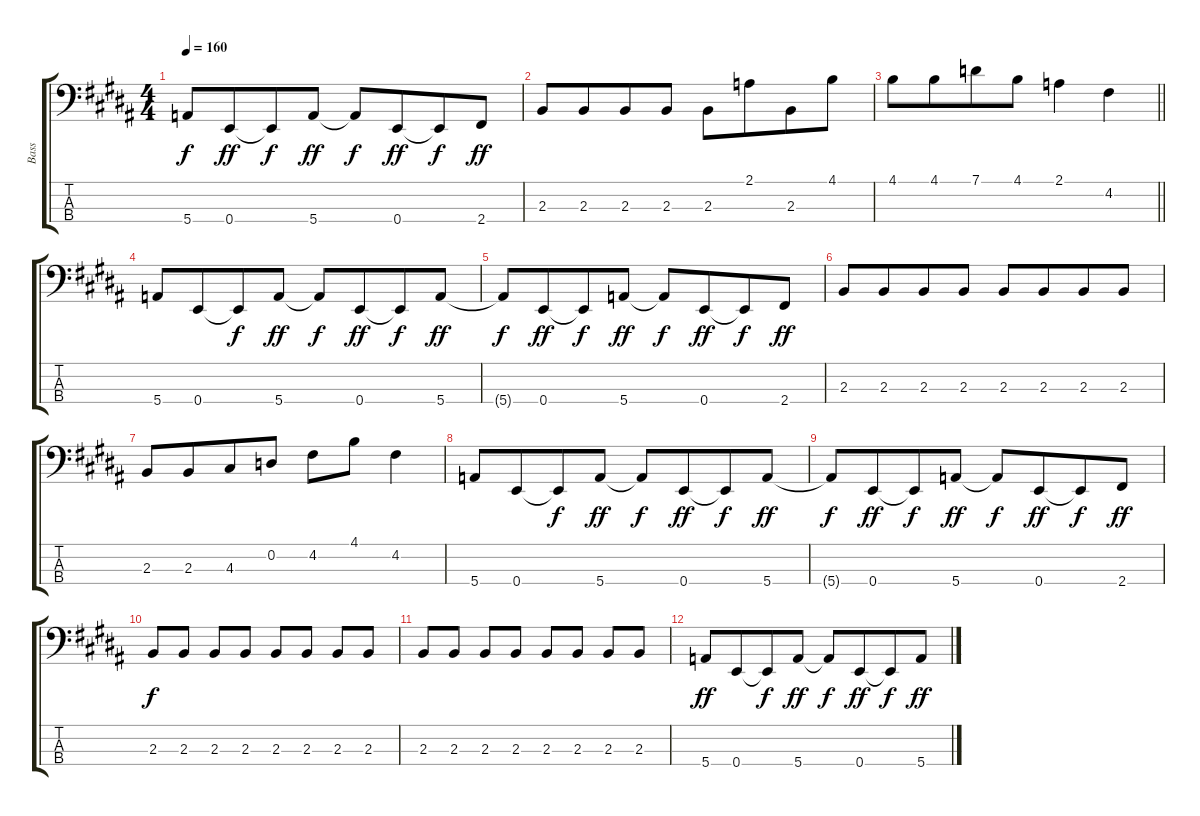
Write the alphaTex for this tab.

\track ("Bass" "Bass") {instrument electricbassfinger}
\staff {score tabs}
\tuning (G2 D2 A1 E1) {hide}
\ts (4 4)
\tempo 160
\clef f4
\ks b
5.4{t}.8{dy f} 0.4.8{dy ff beam merge} 0.4{t}.8{dy f} 5.4.8{dy ff} 5.4{t}.8{dy f} 0.4.8{dy ff beam merge} 0.4{t}.8{dy f} 2.4.8{dy ff} |
2.3.8 2.3.8{beam merge} 2.3.8 2.3.8 2.3.8 2.1.8{beam merge} 2.3.8 4.1.8 |
\barLineRight lightlight
4.1.8 4.1.8{beam merge} 7.1.8 4.1.8 2.1.4 4.2.4 |
5.4.8 0.4.8{beam merge} 0.4{t}.8{dy f} 5.4.8{dy ff} 5.4{t}.8{dy f} 0.4.8{dy ff beam merge} 0.4{t}.8{dy f} 5.4.8{dy ff} |
5.4{t}.8{dy f} 0.4.8{dy ff beam merge} 0.4{t}.8{dy f} 5.4.8{dy ff} 5.4{t}.8{dy f} 0.4.8{dy ff beam merge} 0.4{t}.8{dy f} 2.4.8{dy ff} |
2.3.8 2.3.8{beam merge} 2.3.8 2.3.8 2.3.8 2.3.8{beam merge} 2.3.8 2.3.8 |
2.3.8 2.3.8{beam merge} 4.3.8 0.2.8 4.2.8 4.1.8 4.2.4 |
5.4.8 0.4.8{beam merge} 0.4{t}.8{dy f} 5.4.8{dy ff} 5.4{t}.8{dy f} 0.4.8{dy ff beam merge} 0.4{t}.8{dy f} 5.4.8{dy ff} |
5.4{t}.8{dy f} 0.4.8{dy ff beam merge} 0.4{t}.8{dy f} 5.4.8{dy ff} 5.4{t}.8{dy f} 0.4.8{dy ff beam merge} 0.4{t}.8{dy f} 2.4.8{dy ff} |
2.3.8{dy f} 2.3.8 2.3.8 2.3.8 2.3.8 2.3.8 2.3.8 2.3.8 |
2.3.8 2.3.8 2.3.8 2.3.8 2.3.8 2.3.8 2.3.8 2.3.8 |
5.4.8{dy ff} 0.4.8{beam merge} 0.4{t}.8{dy f} 5.4.8{dy ff} 5.4{t}.8{dy f} 0.4.8{dy ff beam merge} 0.4{t}.8{dy f} 5.4.8{dy ff}
